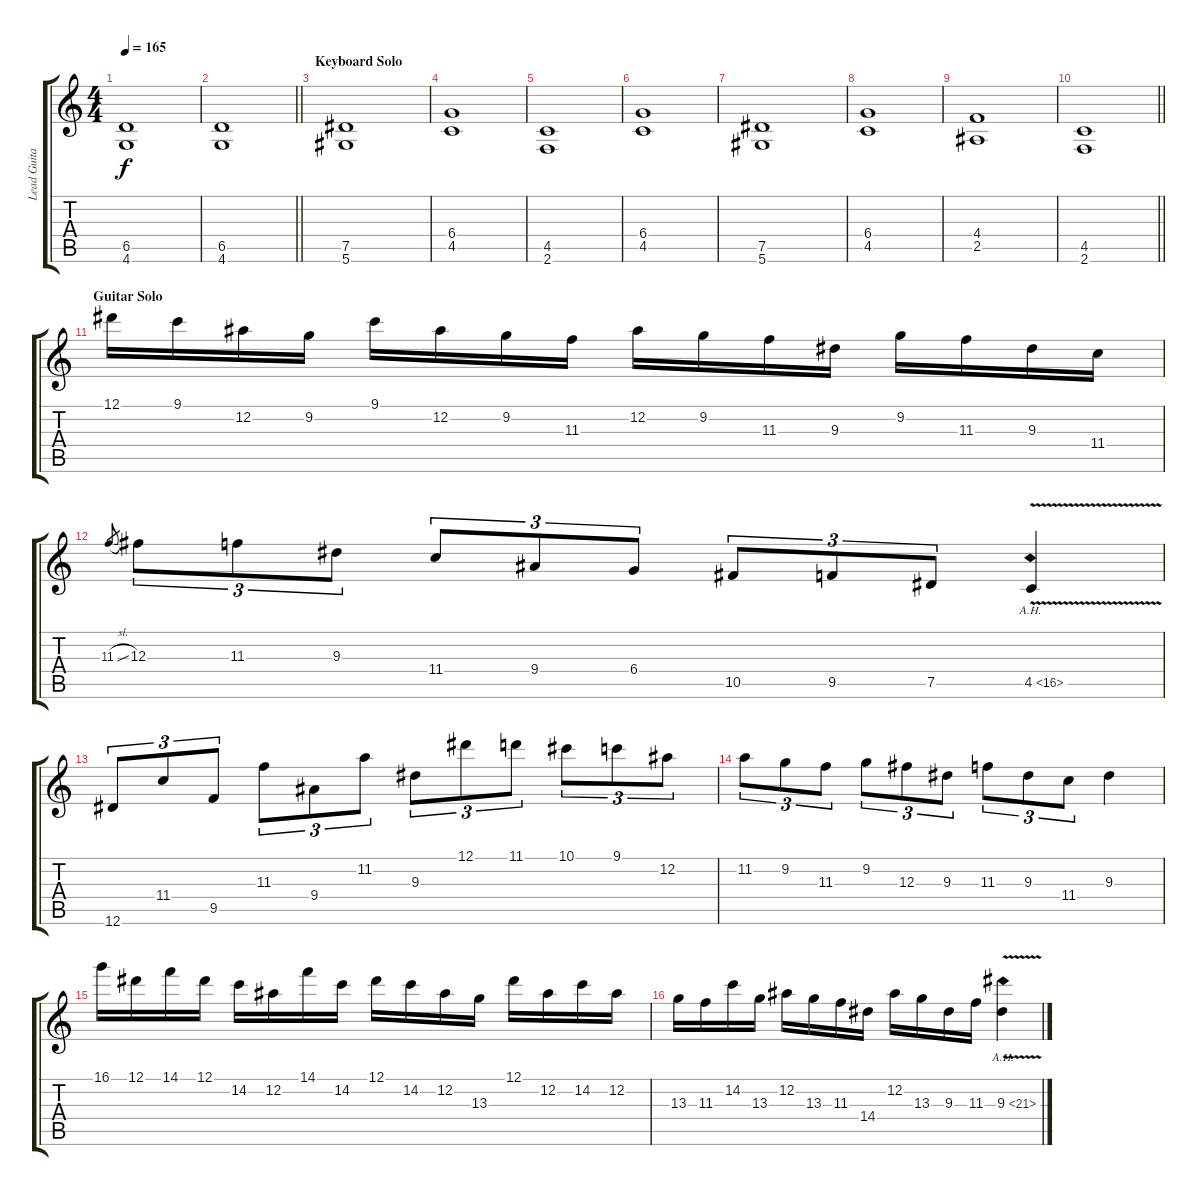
\track ("Lead Guitar" "Lead Guita") {instrument distortionguitar}
\staff {score tabs}
\tuning (Eb4 Bb3 Gb3 Db3 Ab2 Eb2) {hide}
\ts (4 4)
\tempo 165
\clef g2
\ks c
(6.5 4.6).1{dy f} |
\barLineRight lightlight
(6.5 4.6).1 |
\section ("" "Keyboard Solo")
(7.5 5.6).1 |
(6.4 4.5).1 |
(4.5 2.6).1 |
(6.4 4.5).1 |
(7.5 5.6).1 |
(6.4 4.5).1 |
(4.4 2.5).1 |
\barLineRight lightlight
(4.5 2.6).1 |
\section ("" "Guitar Solo")
12.1.16 9.1.16 12.2.16 9.2.16 9.1.16 12.2.16 9.2.16 11.3.16 12.2.16 9.2.16 11.3.16 9.3.16 9.2.16 11.3.16 9.3.16 11.4.16 |
11.3{sl}.8{gr} 12.3.8{tu (3 2)} 11.3.8{tu (3 2)} 9.3.8{tu (3 2)} 11.4.8{tu (3 2)} 9.4.8{tu (3 2)} 6.4.8{tu (3 2)} 10.5.8{tu (3 2)} 9.5.8{tu (3 2)} 7.5.8{tu (3 2)} 4.5{ah 12 v}.4 |
12.6.8{tu (3 2)} 11.4.8{tu (3 2)} 9.5.8{tu (3 2)} 11.3.8{tu (3 2)} 9.4.8{tu (3 2)} 11.2.8{tu (3 2)} 9.3.8{tu (3 2)} 12.1.8{tu (3 2)} 11.1.8{tu (3 2)} 10.1.8{tu (3 2)} 9.1.8{tu (3 2)} 12.2.8{tu (3 2)} |
11.2.8{tu (3 2)} 9.2.8{tu (3 2)} 11.3.8{tu (3 2)} 9.2.8{tu (3 2)} 12.3.8{tu (3 2)} 9.3.8{tu (3 2)} 11.3.8{tu (3 2)} 9.3.8{tu (3 2)} 11.4.8{tu (3 2)} 9.3.4 |
16.1.16 12.1.16 14.1.16 12.1.16 14.2.16 12.2.16 14.1.16 14.2.16 12.1.16 14.2.16 12.2.16 13.3.16 12.1.16 12.2.16 14.2.16 12.2.16 |
13.3.16 11.3.16 14.2.16 13.3.16 12.2.16 13.3.16 11.3.16 14.4.16 12.2.16 13.3.16 9.3.16 11.3.16 9.3{ah 12 v}.4
